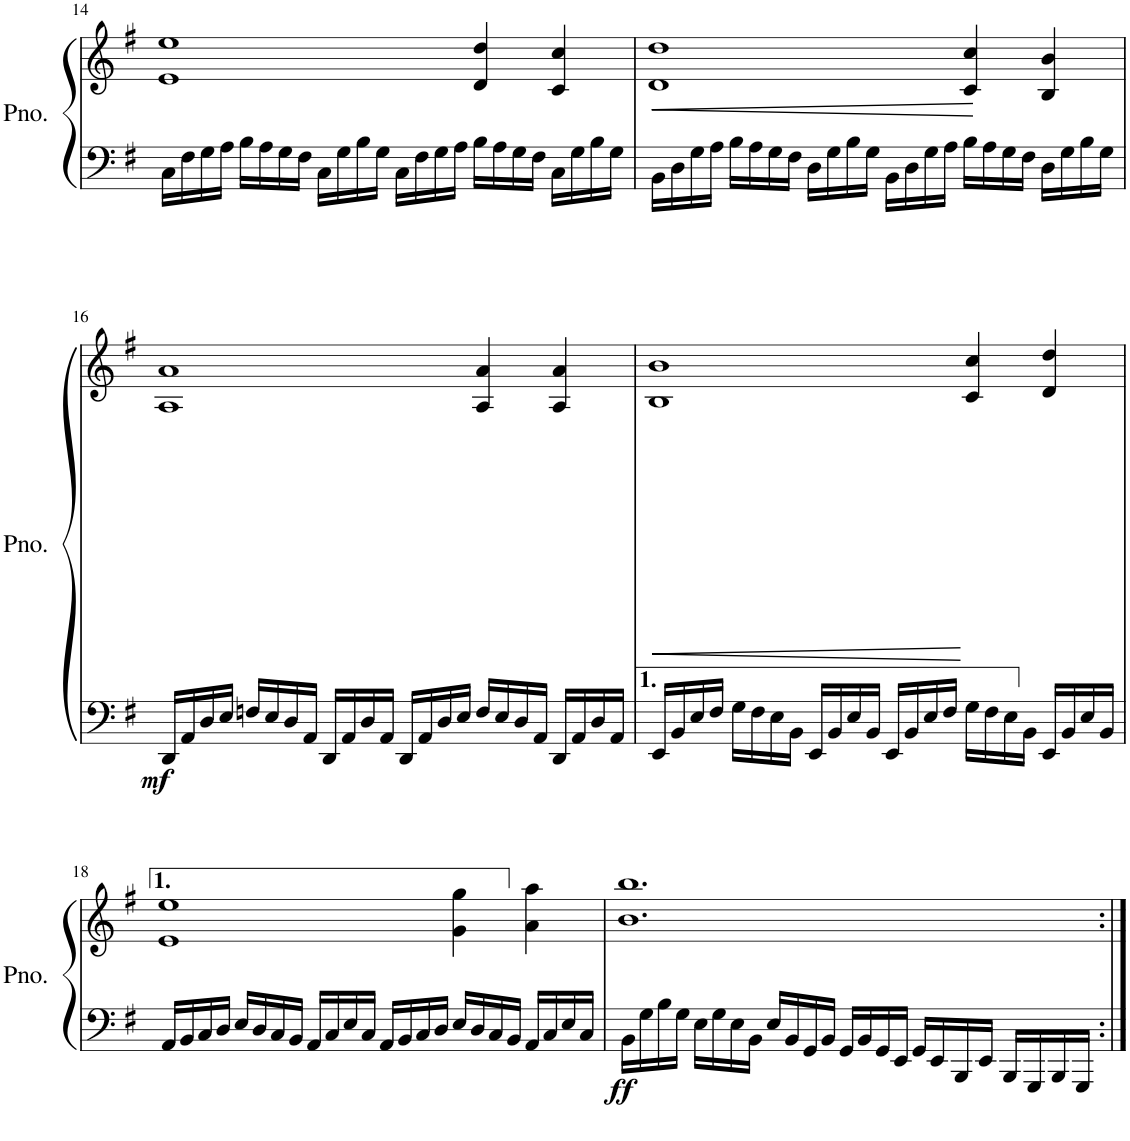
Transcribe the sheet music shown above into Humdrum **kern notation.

**kern	**kern	**dynam
*part1	*part1	*part1
*staff2	*staff1	*staff1/2
*I"Piano	*	*
*I'Pno.	*	*
!!LO:PB:g=z
*clefF4	*clefG2	*
*k[f#]	*k[f#]	*
*M3/2	*M3/2	*
=14	=14	=14
16C\LL	1e 1ee	.
16F#\	.	.
16G\	.	.
16A\JJ	.	.
16B\LL	.	.
16A\	.	.
16G\	.	.
16F#\JJ	.	.
16C\LL	.	.
16G\	.	.
16B\	.	.
16G\JJ	.	.
16C\LL	.	.
16F#\	.	.
16G\	.	.
16A\JJ	.	.
16B\LL	4d/ 4dd/	.
16A\	.	.
16G\	.	.
16F#\JJ	.	.
16C\LL	4c/ 4cc/	.
16G\	.	.
16B\	.	.
16G\JJ	.	.
=15	=15	=15
!	!	!LO:HP:b
16BB\LL	1d 1dd	<
16D\	.	.
16G\	.	.
16A\JJ	.	.
16B\LL	.	.
16A\	.	.
16G\	.	.
16F#\JJ	.	.
16D\LL	.	.
16G\	.	.
16B\	.	.
16G\JJ	.	.
16BB\LL	.	.
16D\	.	.
16G\	.	.
16A\JJ	.	.
16B\LL	4c/ 4cc/	.
16A\	.	.
16G\	.	.
16F#\JJ	.	.
16D\LL	4B/ 4b/	.
16G\	.	.
16B\	.	.
16G\JJ	.	.
.	.	[
!!LO:LB:g=z
=16	=16	=16
!	!	!LO:DY:b=2
16DD/LL	1A 1a	mf
16AA/	.	.
16D/	.	.
16E/JJ	.	.
16Fn/LL	.	.
16E/	.	.
16D/	.	.
16AA/JJ	.	.
16DD/LL	.	.
16AA/	.	.
16D/	.	.
16AA/JJ	.	.
16DD/LL	.	.
16AA/	.	.
16D/	.	.
16E/JJ	.	.
16F/LL	4A/ 4a/	.
16E/	.	.
16D/	.	.
16AA/JJ	.	.
16DD/LL	4A/ 4a/	.
16AA/	.	.
16D/	.	.
16AA/JJ	.	.
=17	=17	=17
!	!	!LO:HP:b
16EE/LL	1B 1b	<
16BB/	.	.
16E/	.	.
16F#/JJ	.	.
16G\LL	.	.
16F#\	.	.
16E\	.	.
16BB\JJ	.	.
16EE/LL	.	.
16BB/	.	.
16E/	.	.
16BB/JJ	.	.
16EE/LL	.	.
16BB/	.	.
16E/	.	.
16F#/JJ	.	.
16G\LL	4c/ 4cc/	.
16F#\	.	.
16E\	.	.
16BB\JJ	.	.
16EE/LL	4d/ 4dd/	.
16BB/	.	.
16E/	.	.
16BB/JJ	.	.
.	.	[
!!LO:LB:g=z
=18	=18	=18
16AA/LL	1e 1ee	.
16BB/	.	.
16C/	.	.
16D/JJ	.	.
16E/LL	.	.
16D/	.	.
16C/	.	.
16BB/JJ	.	.
16AA/LL	.	.
16C/	.	.
16E/	.	.
16C/JJ	.	.
16AA/LL	.	.
16BB/	.	.
16C/	.	.
16D/JJ	.	.
16E/LL	4g\ 4gg\	.
16D/	.	.
16C/	.	.
16BB/JJ	.	.
16AA/LL	4a\ 4aa\	.
16C/	.	.
16E/	.	.
16C/JJ	.	.
=19	=19	=19
!	!	!LO:DY:b=2
16BB\LL	1.b 1.bb	ff
16G\	.	.
16B\	.	.
16G\JJ	.	.
16E\LL	.	.
16G\	.	.
16E\	.	.
16BB\JJ	.	.
16E/LL	.	.
16BB/	.	.
16GG/	.	.
16BB/JJ	.	.
16GG/LL	.	.
16BB/	.	.
16GG/	.	.
16EE/JJ	.	.
16GG/LL	.	.
16EE/	.	.
16BBB/	.	.
16EE/JJ	.	.
16BBB/LL	.	.
16GGG/	.	.
16BBB/	.	.
16GGG/JJ	.	.
=:|!	=:|!	=:|!
*-	*-	*-
